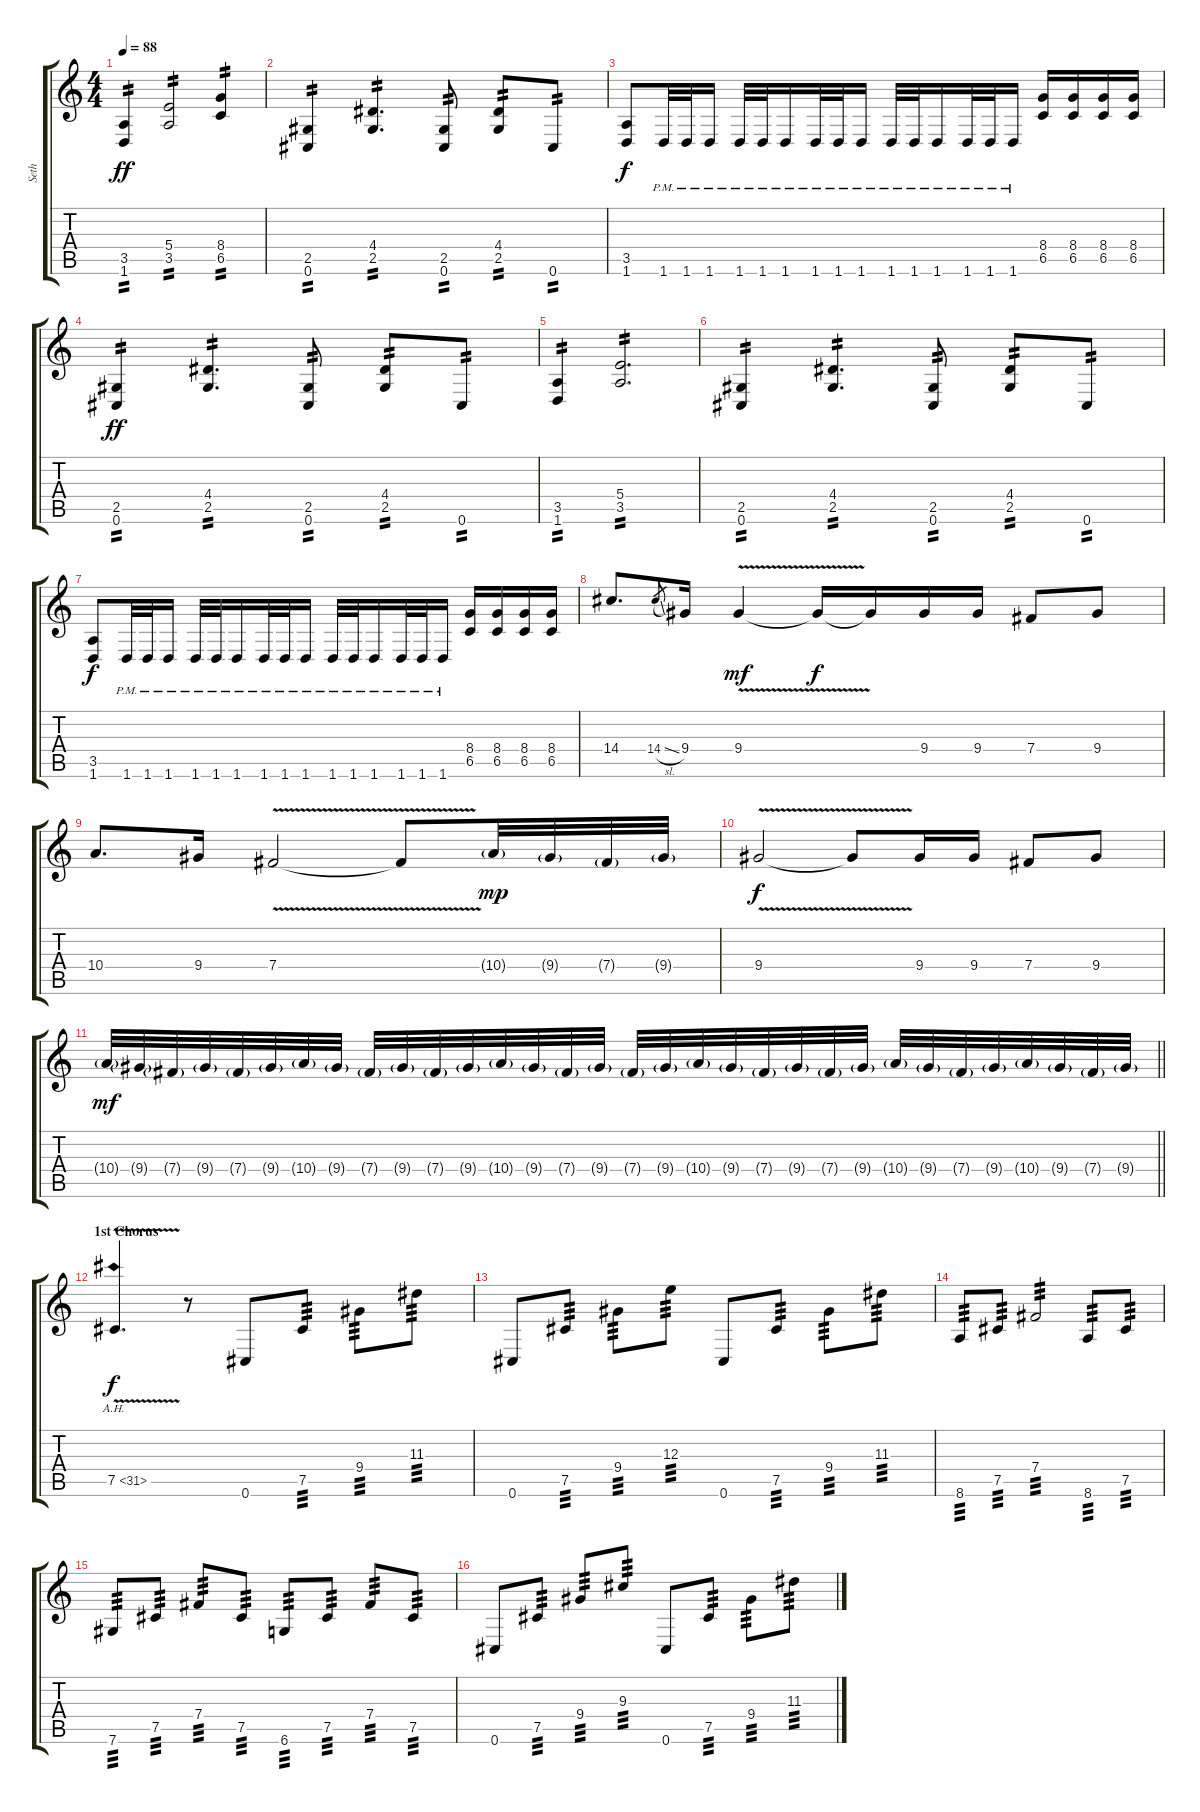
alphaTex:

\track ("Seth " "Seth ") {instrument overdrivenguitar}
\staff {score tabs}
\tuning (Db4 Ab3 E3 B2 Gb2 Db2) {hide}
\ts (4 4)
\tempo 88
\clef g2
\ks c
(3.5 1.6).4{tp 2 dy ff} (5.4 3.5).2{tp 2} (8.4 6.5).4{tp 2} |
(2.5 0.6).4{tp 2} (4.4 2.5).4{d tp 2} (2.5 0.6).8{tp 2} (4.4 2.5).8{tp 2} 0.6.8{tp 2} |
(3.5 1.6).8{dy f} 1.6{pm}.32 1.6{pm}.32 1.6{pm}.16 1.6{pm}.32 1.6{pm}.32 1.6{pm}.16 1.6{pm}.32 1.6{pm}.32 1.6{pm}.16 1.6{pm}.32 1.6{pm}.32 1.6{pm}.16 1.6{pm}.32 1.6{pm}.32 1.6{pm}.16 (8.4 6.5).16 (8.4 6.5).16 (8.4 6.5).16 (8.4 6.5).16 |
(2.5 0.6).4{tp 2 dy ff} (4.4 2.5).4{d tp 2} (2.5 0.6).8{tp 2} (4.4 2.5).8{tp 2} 0.6.8{tp 2} |
(3.5 1.6).4{tp 2} (5.4 3.5).2{d tp 2} |
(2.5 0.6).4{tp 2} (4.4 2.5).4{d tp 2} (2.5 0.6).8{tp 2} (4.4 2.5).8{tp 2} 0.6.8{tp 2} |
(3.5 1.6).8{dy f} 1.6{pm}.32 1.6{pm}.32 1.6{pm}.16 1.6{pm}.32 1.6{pm}.32 1.6{pm}.16 1.6{pm}.32 1.6{pm}.32 1.6{pm}.16 1.6{pm}.32 1.6{pm}.32 1.6{pm}.16 1.6{pm}.32 1.6{pm}.32 1.6{pm}.16 (8.4 6.5).16 (8.4 6.5).16 (8.4 6.5).16 (8.4 6.5).16 |
14.4.8{d} 14.4{sl}.8{gr} 9.4.16 9.4{v}.4{dy mf} 9.4{t}.16{dy f} 9.4{t}.16 9.4.16 9.4.16 7.4.8 9.4.8 |
10.4.8{d} 9.4.16 7.4{v}.2 7.4{t}.8 10.4{g}.32{dy mp} 9.4{g}.32 7.4{g}.32 9.4{g}.32 |
9.4{v}.2{dy f} 9.4{t}.8 9.4.16 9.4.16 7.4.8 9.4.8 |
\barLineRight lightlight
10.4{g}.32{dy mf} 9.4{g}.32 7.4{g}.32 9.4{g}.32 7.4{g}.32 9.4{g}.32 10.4{g}.32 9.4{g}.32 7.4{g}.32 9.4{g}.32 7.4{g}.32 9.4{g}.32 10.4{g}.32 9.4{g}.32 7.4{g}.32 9.4{g}.32 7.4{g}.32 9.4{g}.32 10.4{g}.32 9.4{g}.32 7.4{g}.32 9.4{g}.32 7.4{g}.32 9.4{g}.32 10.4{g}.32 9.4{g}.32 7.4{g}.32 9.4{g}.32 10.4{g}.32 9.4{g}.32 7.4{g}.32 9.4{g}.32 |
\section ("" "1st Chorus")
7.5{ah 24 v}.4{d dy f} r.8 0.6.8 7.5.8{tp 3} 9.4.8{tp 3} 11.3.8{tp 3} |
0.6.8 7.5.8{tp 3} 9.4.8{tp 3} 12.3.8{tp 3} 0.6.8 7.5.8{tp 3} 9.4.8{tp 3} 11.3.8{tp 3} |
8.6.8{tp 3} 7.5.8{tp 3} 7.4.2{tp 3} 8.6.8{tp 3} 7.5.8{tp 3} |
7.6.8{tp 3} 7.5.8{tp 3} 7.4.8{tp 3} 7.5.8{tp 3} 6.6.8{tp 3} 7.5.8{tp 3} 7.4.8{tp 3} 7.5.8{tp 3} |
0.6.8 7.5.8{tp 3} 9.4.8{tp 3} 9.3.8{tp 3} 0.6.8 7.5.8{tp 3} 9.4.8{tp 3} 11.3.8{tp 3}
